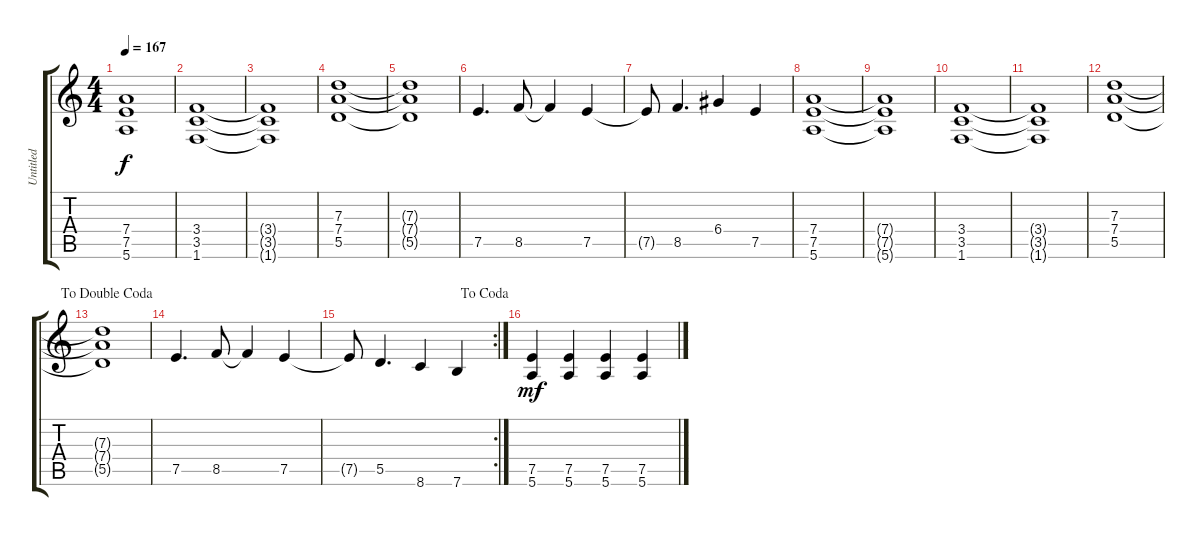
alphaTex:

\track ("Untitled" "Untitled") {instrument distortionguitar}
\staff {score tabs}
\tuning (E4 B3 G3 D3 A2 E2) {hide}
\ts (4 4)
\tempo 167
\clef g2
\ks c
(7.4{t} 7.5{t} 5.6{t}).1{dy f} |
(3.4 3.5 1.6).1 |
(3.4{t} 3.5{t} 1.6{t}).1 |
(7.3 7.4 5.5).1 |
(7.3{t} 7.4{t} 5.5{t}).1 |
7.5.4{d} 8.5.8 8.5{t}.4 7.5.4 |
7.5{t}.8 8.5.4{d} 6.4.4 7.5.4 |
(7.4 7.5 5.6).1 |
(7.4{t} 7.5{t} 5.6{t}).1 |
(3.4 3.5 1.6).1 |
(3.4{t} 3.5{t} 1.6{t}).1 |
(7.3 7.4 5.5).1 |
\jump dadoublecoda
(7.3{t} 7.4{t} 5.5{t}).1 |
7.5.4{d} 8.5.8 8.5{t}.4 7.5.4 |
\rc 2
\jump dacoda
7.5{t}.8 5.5.4{d} 8.6.4 7.6.4 |
(7.5 5.6).4{dy mf} (7.5 5.6).4 (7.5 5.6).4 (7.5 5.6).4
